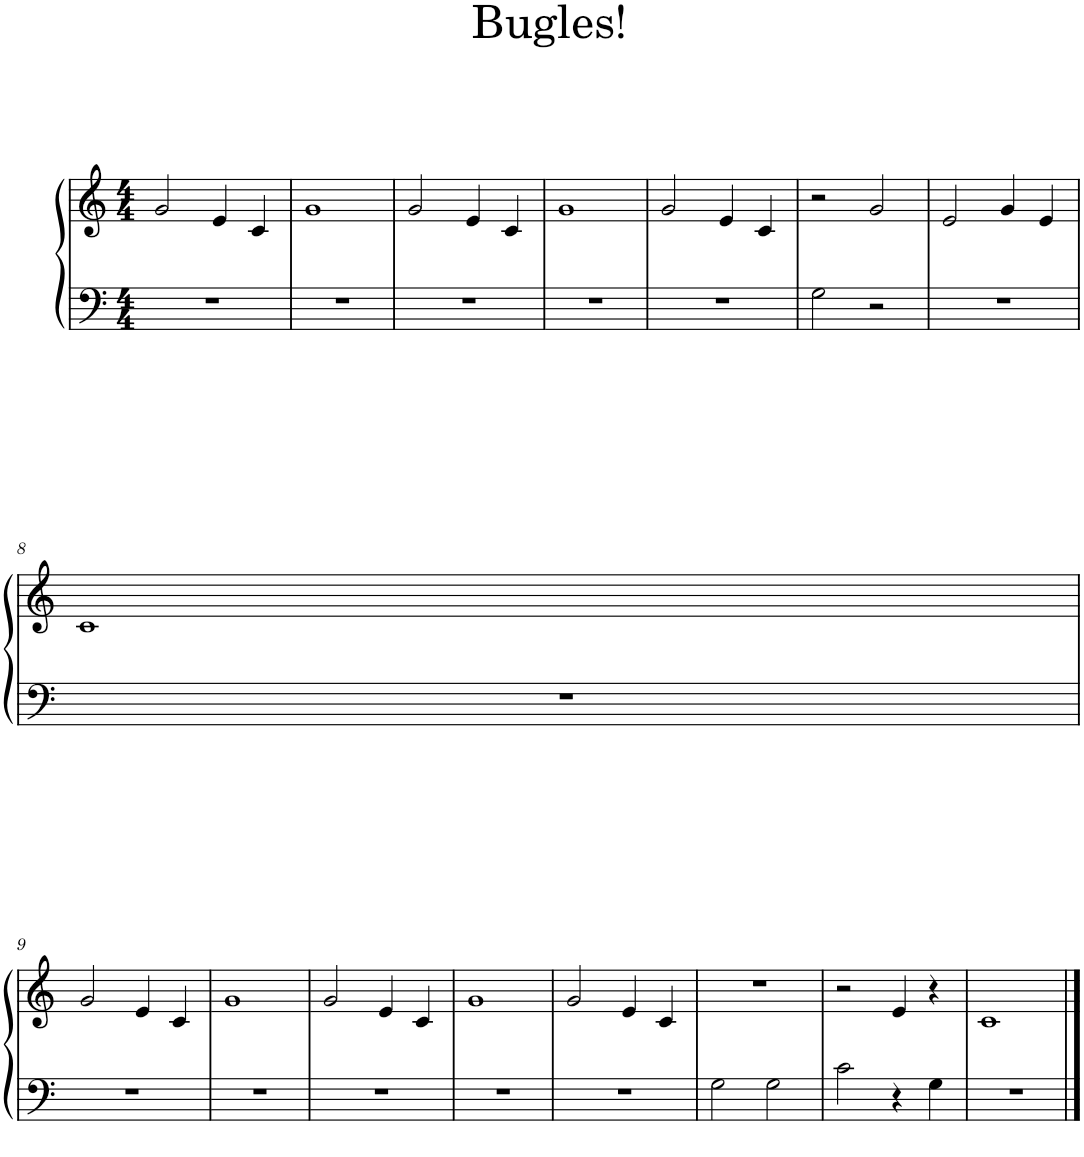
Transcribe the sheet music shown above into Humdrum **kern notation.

**kern	**kern
*part1	*part1
*staff2	*staff1
*I"Piano	*
*I'Pno.	*
*clefF4	*clefG2
*k[]	*k[]
*M4/4	*M4/4
=1	=1
1r	2g/
.	4e/
.	4c/
=2	=2
1r	1g
=3	=3
1r	2g/
.	4e/
.	4c/
=4	=4
1r	1g
=5	=5
1r	2g/
.	4e/
.	4c/
=6	=6
2G\	2r
2r	2g/
=7	=7
1r	2e/
.	4g/
.	4e/
!!LO:LB:g=z
=8	=8
1r	1c
!!LO:LB:g=z
=9	=9
1r	2g/
.	4e/
.	4c/
=10	=10
1r	1g
=11	=11
1r	2g/
.	4e/
.	4c/
=12	=12
1r	1g
=13	=13
1r	2g/
.	4e/
.	4c/
=14	=14
2G\	1r
2G\	.
=15	=15
2c\	2r
4r	4e/
4G\	4r
=16	=16
1r	1c
==	==
*-	*-
